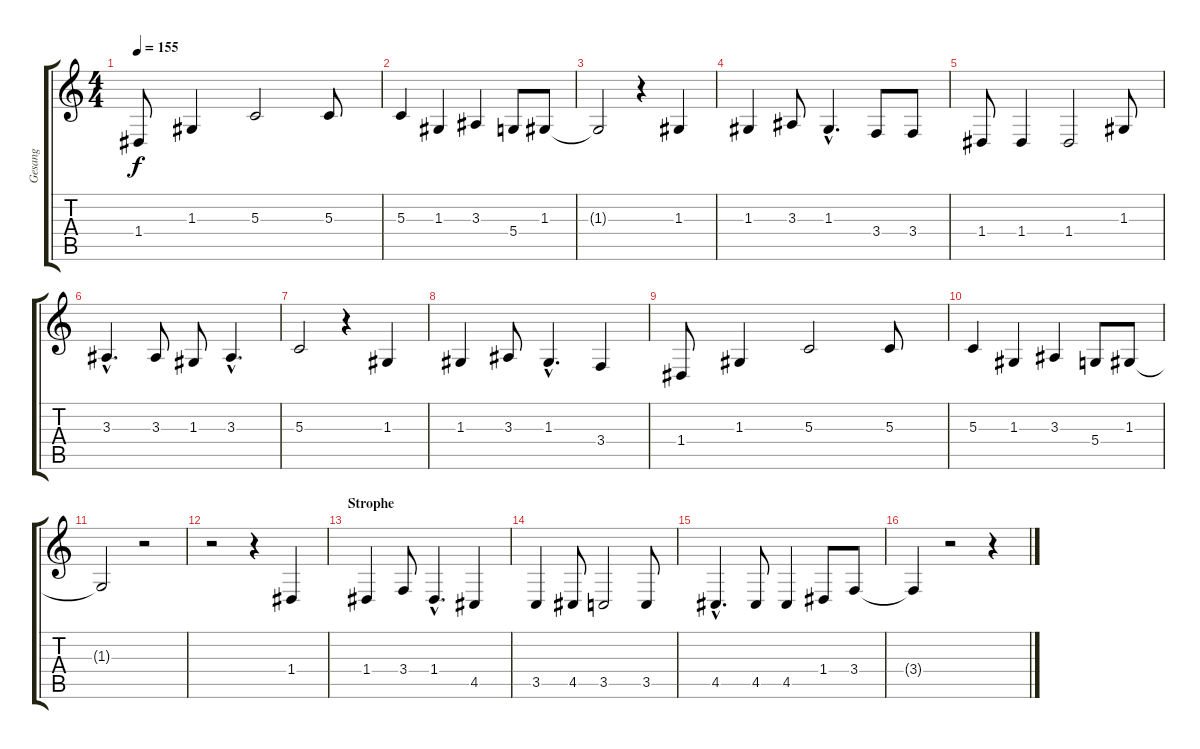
\track ("Gesang" "Gesang") {instrument baritonesax}
\staff {score tabs}
\tuning (E4 B3 G3 D3 A2 E2) {hide}
\ts (4 4)
\tempo 155
\clef g2
\ks c
1.4.8{dy f} 1.3.4 5.3.2 5.3.8 |
5.3.4 1.3.4 3.3.4 5.4.8 1.3.8 |
1.3{t}.2 r.4 1.3.4 |
1.3.4 3.3.8 1.3{hac}.4{d} 3.4.8 3.4.8 |
1.4.8 1.4.4 1.4.2 1.3.8 |
3.3{hac}.4{d} 3.3.8 1.3.8 3.3{hac}.4{d} |
5.3.2 r.4 1.3.4 |
1.3.4 3.3.8 1.3{hac}.4{d} 3.4.4 |
1.4.8 1.3.4 5.3.2 5.3.8 |
5.3.4 1.3.4 3.3.4 5.4.8 1.3.8 |
1.3{t}.2 r.2 |
r.2 r.4 1.4.4 |
\section ("" "Strophe")
1.4.4 3.4.8 1.4{hac}.4{d} 4.5.4 |
3.5.4 4.5.8 3.5.2 3.5.8 |
4.5{hac}.4{d} 4.5.8 4.5.4 1.4.8 3.4.8 |
3.4{t}.4 r.2 r.4
